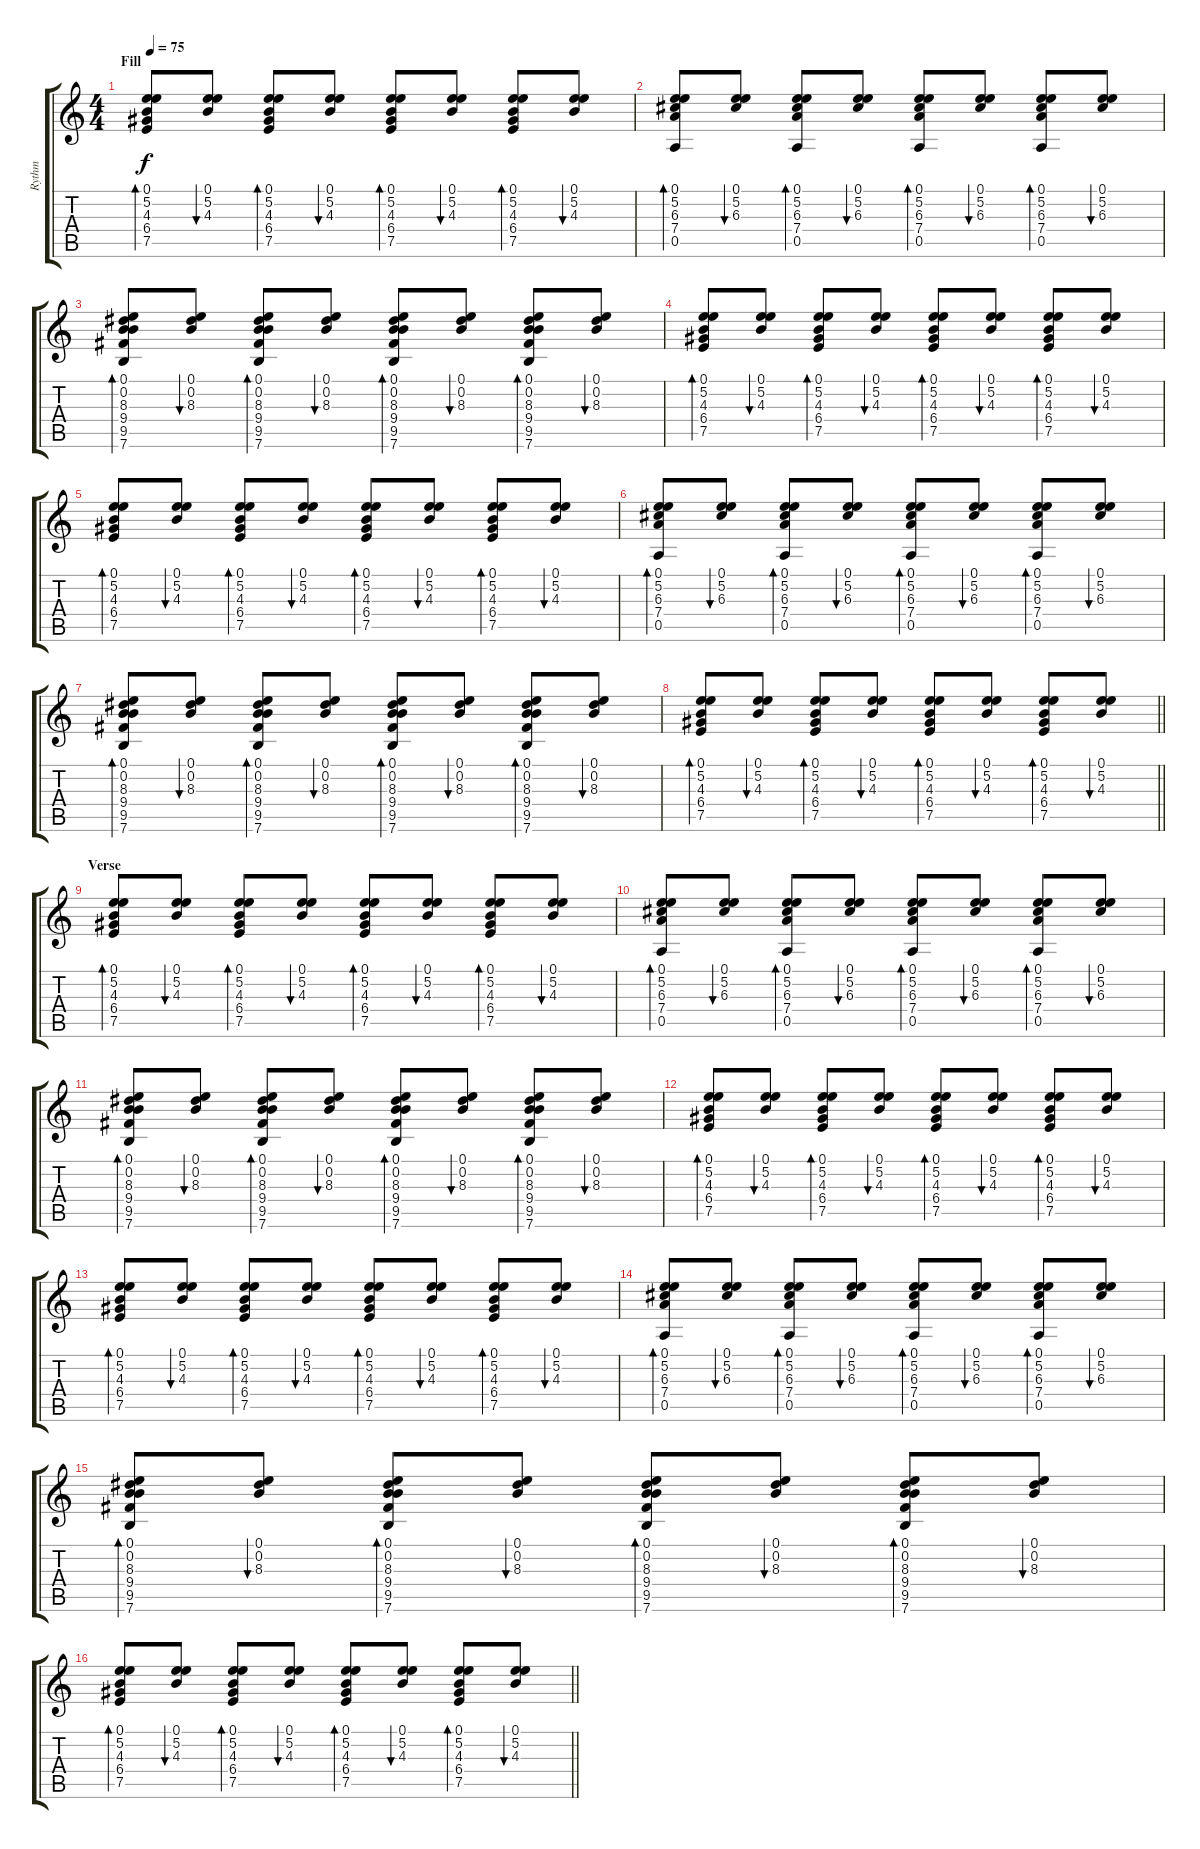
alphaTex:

\track ("Rythm" "Rythm") {instrument acousticguitarnylon}
\staff {score tabs}
\tuning (E4 B3 G3 D3 A2 E2) {hide}
\ts (4 4)
\section ("" "Fill")
\tempo 75
\clef g2
\ks c
(0.1 5.2 4.3 6.4 7.5).8{bd 30 dy f} (0.1 5.2 4.3).8{bu 30} (0.1 5.2 4.3 6.4 7.5).8{bd 30} (0.1 5.2 4.3).8{bu 30} (0.1 5.2 4.3 6.4 7.5).8{bd 30} (0.1 5.2 4.3).8{bu 30} (0.1 5.2 4.3 6.4 7.5).8{bd 30} (0.1 5.2 4.3).8{bu 30} |
(0.1 5.2 6.3 7.4 0.5).8{bd 30} (0.1 5.2 6.3).8{bu 30} (0.1 5.2 6.3 7.4 0.5).8{bd 30} (0.1 5.2 6.3).8{bu 30} (0.1 5.2 6.3 7.4 0.5).8{bd 30} (0.1 5.2 6.3).8{bu 30} (0.1 5.2 6.3 7.4 0.5).8{bd 30} (0.1 5.2 6.3).8{bu 30} |
(0.1 0.2 8.3 9.4 9.5 7.6).8{bd 30} (0.1 0.2 8.3).8{bu 30} (0.1 0.2 8.3 9.4 9.5 7.6).8{bd 30} (0.1 0.2 8.3).8{bu 30} (0.1 0.2 8.3 9.4 9.5 7.6).8{bd 30} (0.1 0.2 8.3).8{bu 30} (0.1 0.2 8.3 9.4 9.5 7.6).8{bd 30} (0.1 0.2 8.3).8{bu 30} |
(0.1 5.2 4.3 6.4 7.5).8{bd 30} (0.1 5.2 4.3).8{bu 30} (0.1 5.2 4.3 6.4 7.5).8{bd 30} (0.1 5.2 4.3).8{bu 30} (0.1 5.2 4.3 6.4 7.5).8{bd 30} (0.1 5.2 4.3).8{bu 30} (0.1 5.2 4.3 6.4 7.5).8{bd 30} (0.1 5.2 4.3).8{bu 30} |
(0.1 5.2 4.3 6.4 7.5).8{bd 30} (0.1 5.2 4.3).8{bu 30} (0.1 5.2 4.3 6.4 7.5).8{bd 30} (0.1 5.2 4.3).8{bu 30} (0.1 5.2 4.3 6.4 7.5).8{bd 30} (0.1 5.2 4.3).8{bu 30} (0.1 5.2 4.3 6.4 7.5).8{bd 30} (0.1 5.2 4.3).8{bu 30} |
(0.1 5.2 6.3 7.4 0.5).8{bd 30} (0.1 5.2 6.3).8{bu 30} (0.1 5.2 6.3 7.4 0.5).8{bd 30} (0.1 5.2 6.3).8{bu 30} (0.1 5.2 6.3 7.4 0.5).8{bd 30} (0.1 5.2 6.3).8{bu 30} (0.1 5.2 6.3 7.4 0.5).8{bd 30} (0.1 5.2 6.3).8{bu 30} |
(0.1 0.2 8.3 9.4 9.5 7.6).8{bd 30} (0.1 0.2 8.3).8{bu 30} (0.1 0.2 8.3 9.4 9.5 7.6).8{bd 30} (0.1 0.2 8.3).8{bu 30} (0.1 0.2 8.3 9.4 9.5 7.6).8{bd 30} (0.1 0.2 8.3).8{bu 30} (0.1 0.2 8.3 9.4 9.5 7.6).8{bd 30} (0.1 0.2 8.3).8{bu 30} |
\barLineRight lightlight
(0.1 5.2 4.3 6.4 7.5).8{bd 30} (0.1 5.2 4.3).8{bu 30} (0.1 5.2 4.3 6.4 7.5).8{bd 30} (0.1 5.2 4.3).8{bu 30} (0.1 5.2 4.3 6.4 7.5).8{bd 30} (0.1 5.2 4.3).8{bu 30} (0.1 5.2 4.3 6.4 7.5).8{bd 30} (0.1 5.2 4.3).8{bu 30} |
\section ("" "Verse")
(0.1 5.2 4.3 6.4 7.5).8{bd 30} (0.1 5.2 4.3).8{bu 30} (0.1 5.2 4.3 6.4 7.5).8{bd 30} (0.1 5.2 4.3).8{bu 30} (0.1 5.2 4.3 6.4 7.5).8{bd 30} (0.1 5.2 4.3).8{bu 30} (0.1 5.2 4.3 6.4 7.5).8{bd 30} (0.1 5.2 4.3).8{bu 30} |
(0.1 5.2 6.3 7.4 0.5).8{bd 30} (0.1 5.2 6.3).8{bu 30} (0.1 5.2 6.3 7.4 0.5).8{bd 30} (0.1 5.2 6.3).8{bu 30} (0.1 5.2 6.3 7.4 0.5).8{bd 30} (0.1 5.2 6.3).8{bu 30} (0.1 5.2 6.3 7.4 0.5).8{bd 30} (0.1 5.2 6.3).8{bu 30} |
(0.1 0.2 8.3 9.4 9.5 7.6).8{bd 30} (0.1 0.2 8.3).8{bu 30} (0.1 0.2 8.3 9.4 9.5 7.6).8{bd 30} (0.1 0.2 8.3).8{bu 30} (0.1 0.2 8.3 9.4 9.5 7.6).8{bd 30} (0.1 0.2 8.3).8{bu 30} (0.1 0.2 8.3 9.4 9.5 7.6).8{bd 30} (0.1 0.2 8.3).8{bu 30} |
(0.1 5.2 4.3 6.4 7.5).8{bd 30} (0.1 5.2 4.3).8{bu 30} (0.1 5.2 4.3 6.4 7.5).8{bd 30} (0.1 5.2 4.3).8{bu 30} (0.1 5.2 4.3 6.4 7.5).8{bd 30} (0.1 5.2 4.3).8{bu 30} (0.1 5.2 4.3 6.4 7.5).8{bd 30} (0.1 5.2 4.3).8{bu 30} |
(0.1 5.2 4.3 6.4 7.5).8{bd 30} (0.1 5.2 4.3).8{bu 30} (0.1 5.2 4.3 6.4 7.5).8{bd 30} (0.1 5.2 4.3).8{bu 30} (0.1 5.2 4.3 6.4 7.5).8{bd 30} (0.1 5.2 4.3).8{bu 30} (0.1 5.2 4.3 6.4 7.5).8{bd 30} (0.1 5.2 4.3).8{bu 30} |
(0.1 5.2 6.3 7.4 0.5).8{bd 30} (0.1 5.2 6.3).8{bu 30} (0.1 5.2 6.3 7.4 0.5).8{bd 30} (0.1 5.2 6.3).8{bu 30} (0.1 5.2 6.3 7.4 0.5).8{bd 30} (0.1 5.2 6.3).8{bu 30} (0.1 5.2 6.3 7.4 0.5).8{bd 30} (0.1 5.2 6.3).8{bu 30} |
(0.1 0.2 8.3 9.4 9.5 7.6).8{bd 30} (0.1 0.2 8.3).8{bu 30} (0.1 0.2 8.3 9.4 9.5 7.6).8{bd 30} (0.1 0.2 8.3).8{bu 30} (0.1 0.2 8.3 9.4 9.5 7.6).8{bd 30} (0.1 0.2 8.3).8{bu 30} (0.1 0.2 8.3 9.4 9.5 7.6).8{bd 30} (0.1 0.2 8.3).8{bu 30} |
\barLineRight lightlight
(0.1 5.2 4.3 6.4 7.5).8{bd 30} (0.1 5.2 4.3).8{bu 30} (0.1 5.2 4.3 6.4 7.5).8{bd 30} (0.1 5.2 4.3).8{bu 30} (0.1 5.2 4.3 6.4 7.5).8{bd 30} (0.1 5.2 4.3).8{bu 30} (0.1 5.2 4.3 6.4 7.5).8{bd 30} (0.1 5.2 4.3).8{bu 30}
